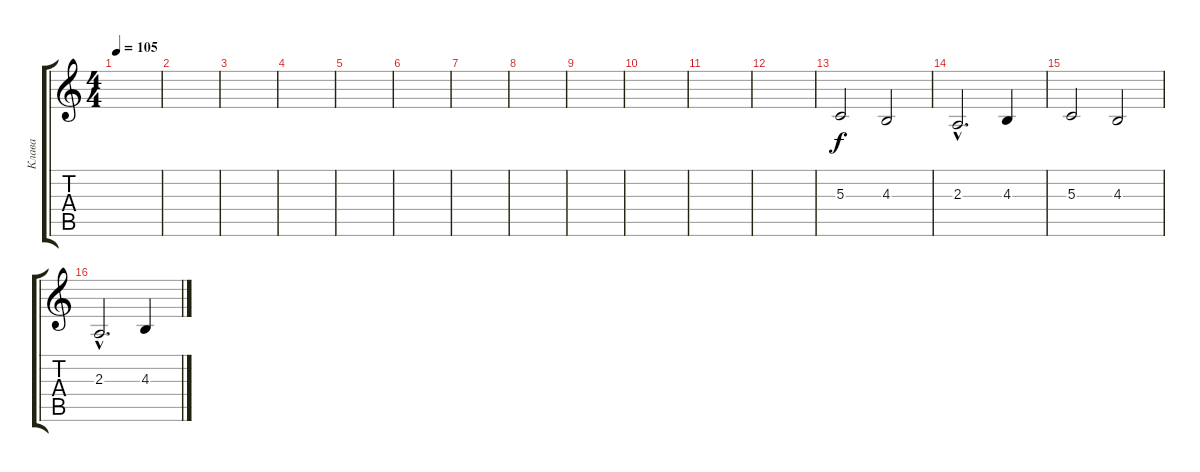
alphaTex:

\track ("Клава" "Клава") {instrument mutedtrumpet}
\staff {score tabs}
\tuning (E4 B3 G3 D3 A2 E2) {hide}
\ts (4 4)
\tempo 105
\clef g2
\ks c
|
|
|
|
|
|
|
|
|
|
|
|
5.3.2{instrument stringensemble1} 4.3.2 |
2.3{hac}.2{d} 4.3.4 |
5.3.2 4.3.2 |
2.3{hac}.2{d} 4.3.4
